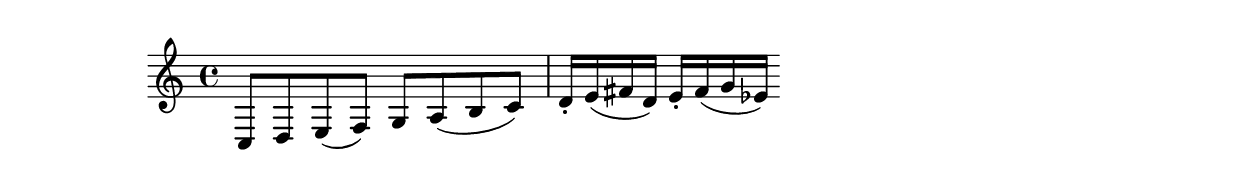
\version "2.18.2"
\book {
  \header {
  }

  \bookpart {
    <<
    \new Staff = Staff \with { }
    \context Staff = Staff {
      \relative c {
        << \new Voice = "voice1" {
          c8 d e( f) g a( b c)

          d16-. e( fis d) e-. fis( g ees)
        } >>
      }
    }
    >>
  }
}
